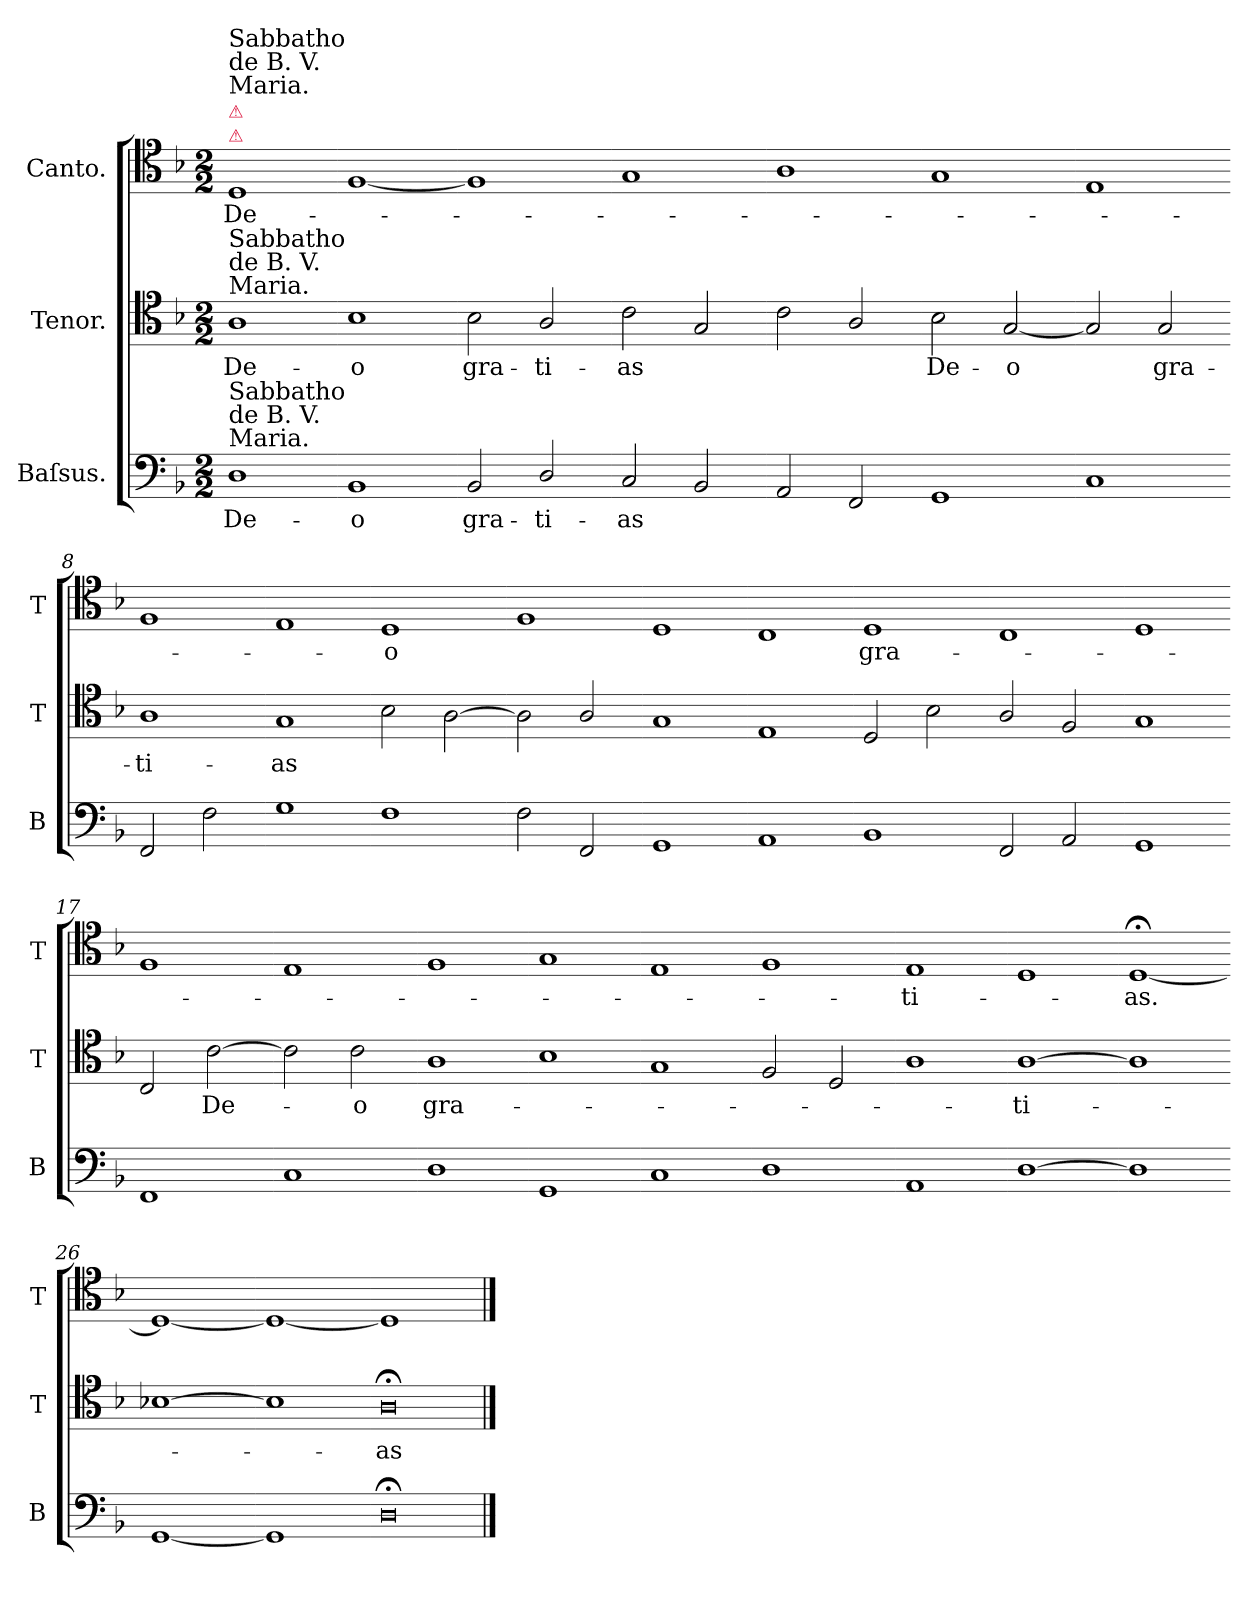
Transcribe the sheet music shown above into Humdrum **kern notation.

**kern	**text	**kern	**text	**kern	**text
*part3	*part3	*part2	*part2	*part1	*part1
*staff3	*staff3	*staff2	*staff2	*staff1	*staff1
*I"Baſsus.	*	*I"Tenor.	*	*I"Canto.	*
*I'B	*	*I'T	*	*I'T	*
*clefF4	*	*clefC4	*	*clefC4	*
*k[b-]	*	*k[b-]	*	*k[b-]	*
*M2/2	*	*M2/2	*	*M2/2	*
=1	=1	=1	=1	=1	=1
!	!	!	!	!LO:TX:a:color=crimson:t=⚠	!
!	!	!	!	!LO:TX:a:color=crimson:t=⚠	!
!	!	!	!	!LO:TX:a:t=Sabbatho\nde B. V.\nMaria.	!
!	!	!LO:TX:a:t=Sabbatho\nde B. V.\nMaria.	!	!	!
!LO:TX:a:t=Sabbatho\nde B. V.\nMaria.	!	!	!	!	!
1D	De-	1A	De-	1D	De-
=2-	=2-	=2-	=2-	=2-	=2-
1BB-	-o	1B-	-o	[1F	.
=3-	=3-	=3-	=3-	=3-	=3-
2BB-/	gra-	2B-\	gra-	1F]	.
2D/	-ti-	2A/	-ti-	.	.
=4-	=4-	=4-	=4-	=4-	=4-
2C/	-as	2c\	-as	1G	.
2BB-/	.	2G/	.	.	.
=5-	=5-	=5-	=5-	=5-	=5-
2AA/	.	2c\	.	1A	.
2FF/	.	2A/	.	.	.
=6-	=6-	=6-	=6-	=6-	=6-
!	!	!	!LO:LY:i	!	!
1GG	.	2B-\	De-	1G	.
!	!	!	!LO:LY:i	!	!
.	.	[2G/	-o	.	.
=7-	=7-	=7-	=7-	=7-	=7-
1C	.	2G/]	.	1E	.
!	!	!	!LO:LY:i	!	!
.	.	2G/	gra-	.	.
=8-	=8-	=8-	=8-	=8-	=8-
!	!	!	!LO:LY:i	!	!
2FF/	.	1A	-ti-	1F	.
2F\	.	.	.	.	.
=9-	=9-	=9-	=9-	=9-	=9-
!	!	!	!LO:LY:i	!	!
1G	.	1G	-as	1E	.
=10-	=10-	=10-	=10-	=10-	=10-
1F	.	2B-\	.	1D	-o
.	.	[2A\	.	.	.
=11-	=11-	=11-	=11-	=11-	=11-
2F\	.	2A\]	.	1F	.
2FF/	.	2A/	.	.	.
=12-	=12-	=12-	=12-	=12-	=12-
1GG	.	1G	.	1D	.
=13-	=13-	=13-	=13-	=13-	=13-
1AA	.	1E	.	1C	.
=14-	=14-	=14-	=14-	=14-	=14-
1BB-	.	2D/	.	1D	gra-
.	.	2B-\	.	.	.
=15-	=15-	=15-	=15-	=15-	=15-
2FF/	.	2A/	.	1C	.
2AA/	.	2F/	.	.	.
=16-	=16-	=16-	=16-	=16-	=16-
1GG	.	1G	.	1D	.
=17-	=17-	=17-	=17-	=17-	=17-
1FF	.	2C/	.	1F	.
!	!	!	!LO:LY:i	!	!
.	.	[2c\	De-	.	.
=18-	=18-	=18-	=18-	=18-	=18-
1C	.	2c\]	.	1E	.
!	!	!	!LO:LY:i	!	!
.	.	2c\	-o	.	.
=19-	=19-	=19-	=19-	=19-	=19-
!	!	!	!LO:LY:i	!	!
1D	.	1A	gra-	1F	.
=20-	=20-	=20-	=20-	=20-	=20-
1GG	.	1B-	.	1G	.
=21-	=21-	=21-	=21-	=21-	=21-
1C	.	1G	.	1E	.
=22-	=22-	=22-	=22-	=22-	=22-
1D	.	2F/	.	1F	.
.	.	2D/	.	.	.
=23-	=23-	=23-	=23-	=23-	=23-
1AA	.	1A	.	1E	-ti-
=24-	=24-	=24-	=24-	=24-	=24-
!	!	!	!LO:LY:i	!	!
[1D	.	[1A	-ti-	1D	.
=25-	=25-	=25-	=25-	=25-	=25-
1D]	.	1A]	.	[1D;<;	-as.
=26-	=26-	=26-	=26-	=26-	=26-
[1GG	.	[1B-X	.	1D_	.
=27-	=27-	=27-	=27-	=27-	=27-
1GG]	.	1B-]	.	1D_	.
=28-	=28-	=28-	=28-	=28-	=28-
!LO:N:vis=0	!	!LO:N:vis=0	!LO:LY:i	!	!
1D;<;	.	1A;<;	-as	1D]	.
==	==	==	==	==	==
*-	*-	*-	*-	*-	*-
